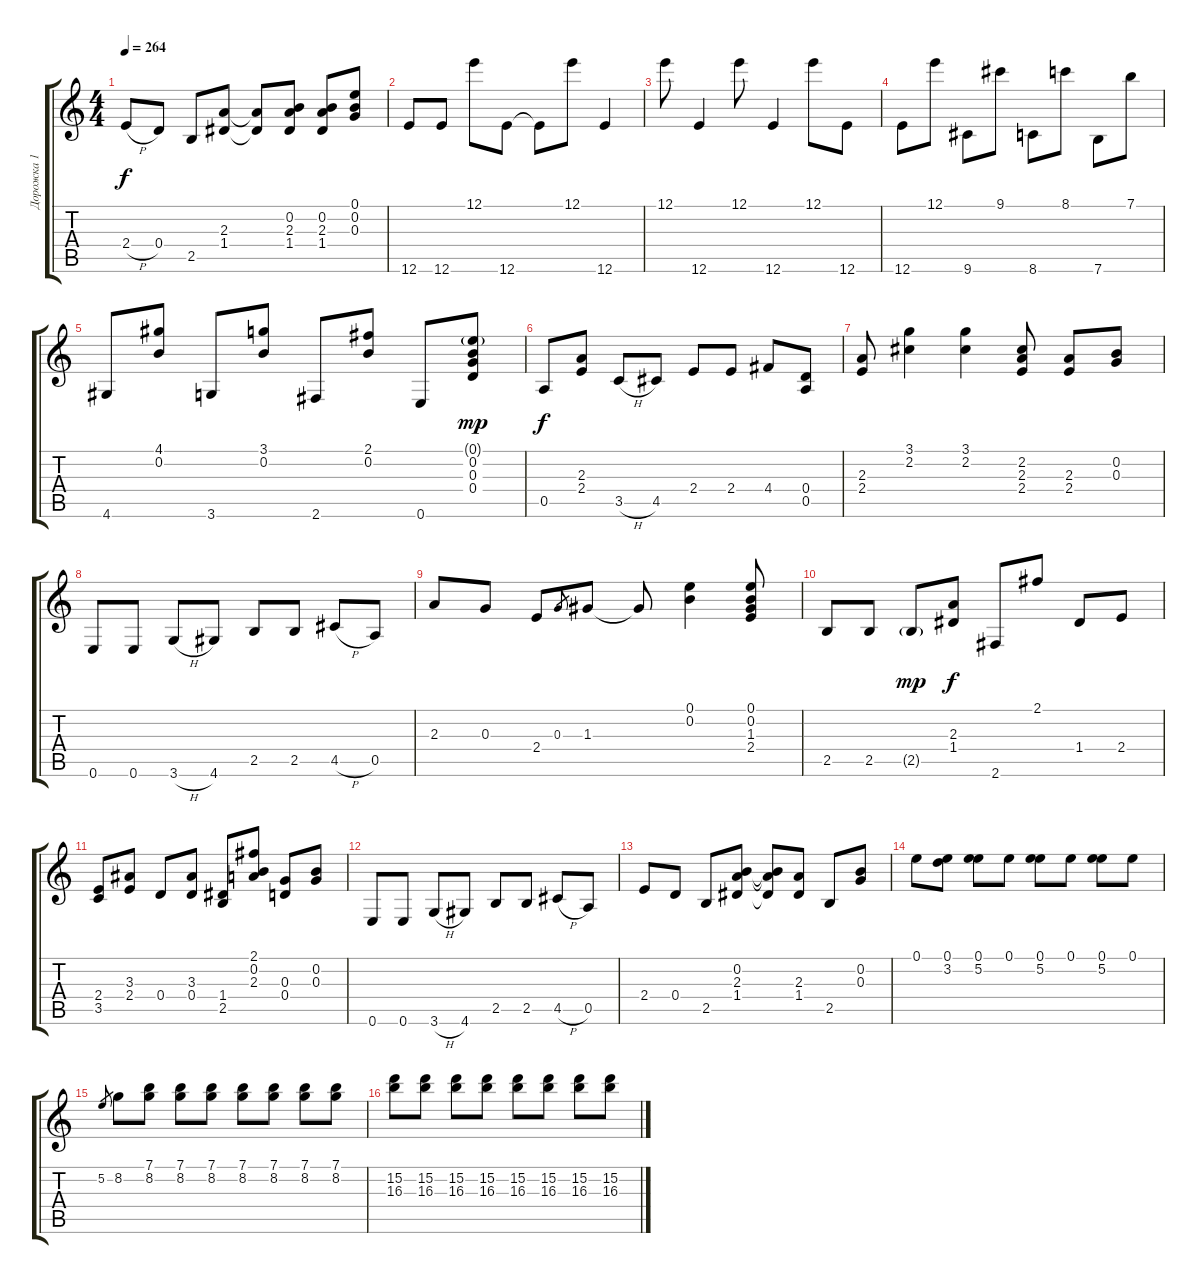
\track ("Дорожка 1" "Дорожка 1") {instrument acousticguitarsteel}
\staff {score tabs}
\tuning (E4 B3 G3 D3 A2 E2) {hide}
\ts (4 4)
\tempo 264
\clef g2
\ks c
2.4{h}.8{dy f} 0.4.8 2.5.8 (2.3 1.4).8 (2.3{t} 1.4{t}).8 (0.2 2.3 1.4).8 (0.2 2.3 1.4).8 (0.1 0.2 0.3).8 |
12.6.8 12.6.8 12.1.8 12.6.8 12.6{t}.8 12.1.8 12.6.4 |
12.1.8 12.6.4 12.1.8 12.6.4 12.1.8 12.6.8 |
12.6.8 12.1.8 9.6.8 9.1.8 8.6.8 8.1.8 7.6.8 7.1.8 |
4.6.8 (4.1 0.2).8 3.6.8 (3.1 0.2).8 2.6.8 (2.1 0.2).8 0.6.8 (0.1{g} 0.2 0.3 0.4).8{dy mp} |
0.5.8{dy f} (2.3 2.4).8 3.5{h}.8 4.5.8 2.4.8 2.4.8 4.4.8 (0.4 0.5).8 |
(2.3 2.4).8 (3.1 2.2).4 (3.1 2.2).4 (2.2 2.3 2.4).8 (2.3 2.4).8 (0.2 0.3).8 |
0.6.8 0.6.8 3.6{h}.8 4.6.8 2.5.8 2.5.8 4.5{h}.8 0.5.8 |
2.3.8 0.3.8 2.4.8 0.3.8{gr} 1.3.8 1.3{t}.8 (0.1 0.2).4 (0.1 0.2 1.3 2.4).8 |
2.5.8 2.5.8 2.5{g}.8{dy mp} (2.3 1.4).8{dy f} 2.6.8 2.1.8 1.4.8 2.4.8 |
(2.4 3.5).8 (3.3 2.4).8 0.4.8 (3.3 0.4).8 (1.4 2.5).8 (2.1 0.2 2.3).8 (0.3 0.4).8 (0.2 0.3).8 |
0.6.8 0.6.8 3.6{h}.8 4.6.8 2.5.8 2.5.8 4.5{h}.8 0.5.8 |
2.4.8 0.4.8 2.5.8 (0.2 2.3 1.4).8 (0.2{t} 2.3{t} 1.4{t}).8 (2.3 1.4).8 2.5.8 (0.2 0.3).8 |
0.1.8 (0.1 3.2).8 (0.1 5.2).8 0.1.8 (0.1 5.2).8 0.1.8 (0.1 5.2).8 0.1.8 |
5.2.8{gr} 8.2.8 (7.1 8.2).8 (7.1 8.2).8 (7.1 8.2).8 (7.1 8.2).8 (7.1 8.2).8 (7.1 8.2).8 (7.1 8.2).8 |
(15.2 16.3).8 (15.2 16.3).8 (15.2 16.3).8 (15.2 16.3).8 (15.2 16.3).8 (15.2 16.3).8 (15.2 16.3).8 (15.2 16.3).8
